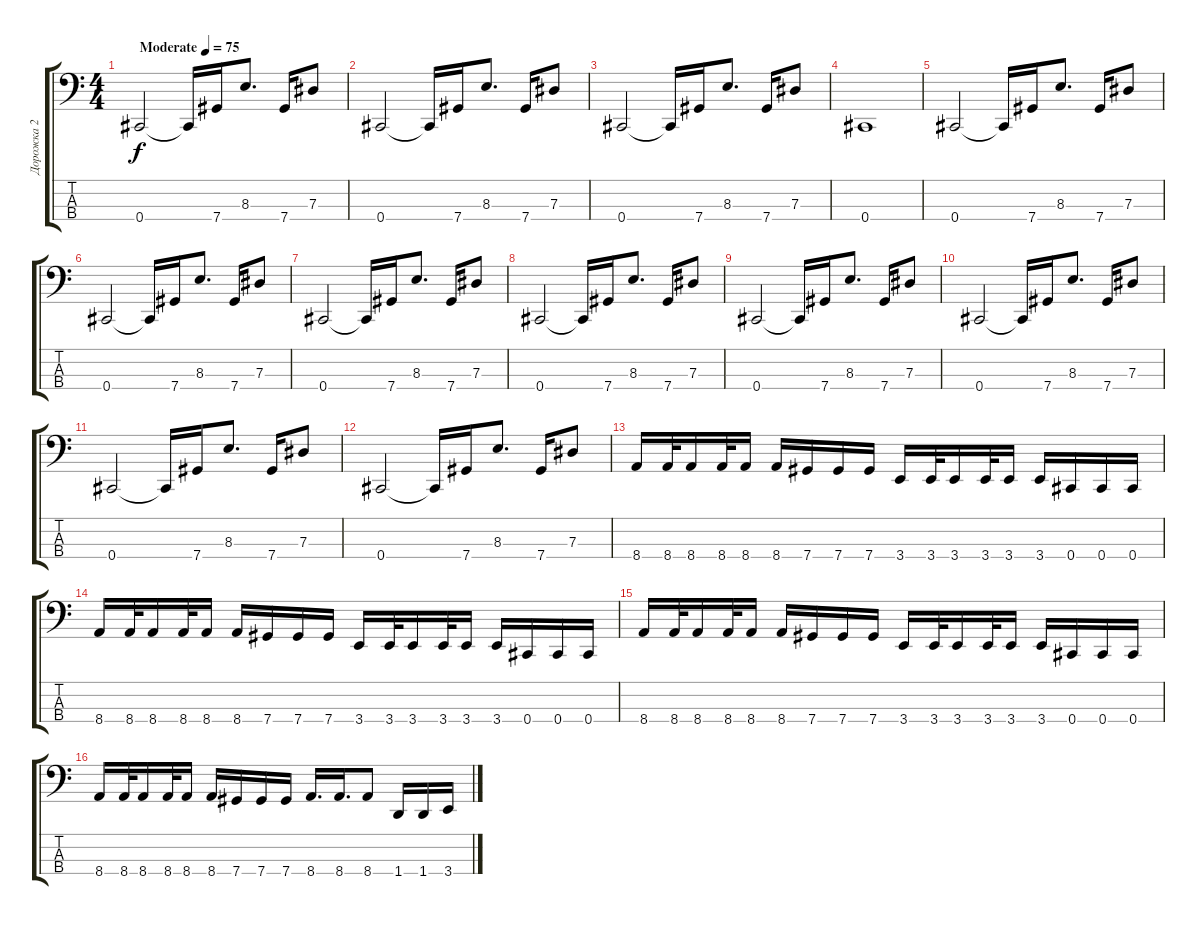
\track ("Дорожка 2" "Дорожка 2") {instrument electricbassfinger}
\staff {score tabs}
\tuning (Gb2 Db2 Ab1 Db1) {hide}
\ts (4 4)
\tempo (75 "Moderate")
\clef f4
\ks c
0.4.2{dy f instrument electricbassfinger} 0.4{t}.16 7.4.16 8.3.8{d} 7.4.16 7.3.8 |
0.4.2 0.4{t}.16 7.4.16 8.3.8{d} 7.4.16 7.3.8 |
0.4.2 0.4{t}.16 7.4.16 8.3.8{d} 7.4.16 7.3.8 |
0.4.1 |
0.4.2 0.4{t}.16 7.4.16 8.3.8{d} 7.4.16 7.3.8 |
0.4.2 0.4{t}.16 7.4.16 8.3.8{d} 7.4.16 7.3.8 |
0.4.2 0.4{t}.16 7.4.16 8.3.8{d} 7.4.16 7.3.8 |
0.4.2 0.4{t}.16 7.4.16 8.3.8{d} 7.4.16 7.3.8 |
0.4.2 0.4{t}.16 7.4.16 8.3.8{d} 7.4.16 7.3.8 |
0.4.2 0.4{t}.16 7.4.16 8.3.8{d} 7.4.16 7.3.8 |
0.4.2 0.4{t}.16 7.4.16 8.3.8{d} 7.4.16 7.3.8 |
0.4.2 0.4{t}.16 7.4.16 8.3.8{d} 7.4.16 7.3.8 |
8.4.16 8.4.32 8.4.16 8.4.32 8.4.16 8.4.16 7.4.16 7.4.16 7.4.16 3.4.16 3.4.32 3.4.16 3.4.32 3.4.16 3.4.16 0.4.16 0.4.16 0.4.16 |
8.4.16 8.4.32 8.4.16 8.4.32 8.4.16 8.4.16 7.4.16 7.4.16 7.4.16 3.4.16 3.4.32 3.4.16 3.4.32 3.4.16 3.4.16 0.4.16 0.4.16 0.4.16 |
8.4.16 8.4.32 8.4.16 8.4.32 8.4.16 8.4.16 7.4.16 7.4.16 7.4.16 3.4.16 3.4.32 3.4.16 3.4.32 3.4.16 3.4.16 0.4.16 0.4.16 0.4.16 |
8.4.16 8.4.32 8.4.16 8.4.32 8.4.16 8.4.16 7.4.16 7.4.16 7.4.16 8.4.16{d} 8.4.16{d} 8.4.8 1.4.16 1.4.16 3.4.16
